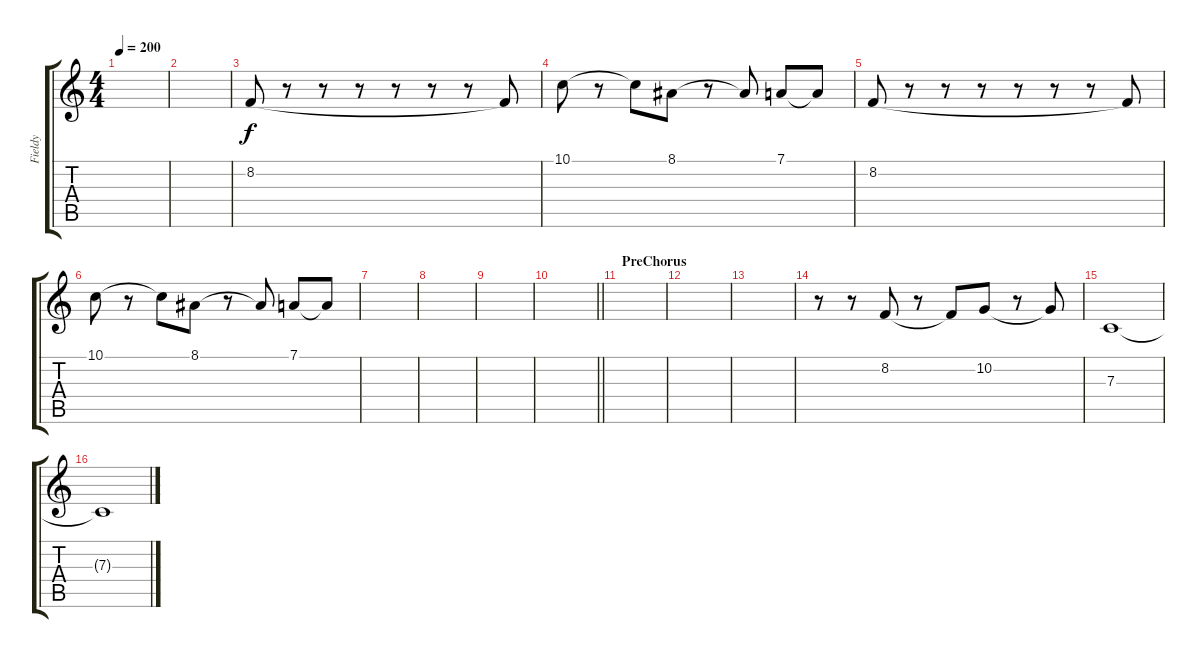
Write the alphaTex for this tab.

\track ("Fieldy" "Fieldy") {instrument electricgrandpiano}
\staff {score tabs}
\tuning (D4 A3 F3 C3 G2 C2) {hide}
\ts (4 4)
\tempo 200
\clef g2
\ks c
|
|
8.2.8 r.8 r.8 r.8 r.8 r.8 r.8 8.2{t}.8 |
10.1.8 r.8 10.1{t}.8 8.1.8 r.8 8.1{t}.8 7.1.8 7.1{t}.8 |
8.2.8 r.8 r.8 r.8 r.8 r.8 r.8 8.2{t}.8 |
10.1.8 r.8 10.1{t}.8 8.1.8 r.8 8.1{t}.8 7.1.8 7.1{t}.8 |
|
|
|
\barLineRight lightlight
|
\section ("" "PreChorus")
|
|
|
r.8 r.8 8.2.8 r.8 8.2{t}.8 10.2.8 r.8 10.2{t}.8 |
7.3.1 |
7.3{t}.1
